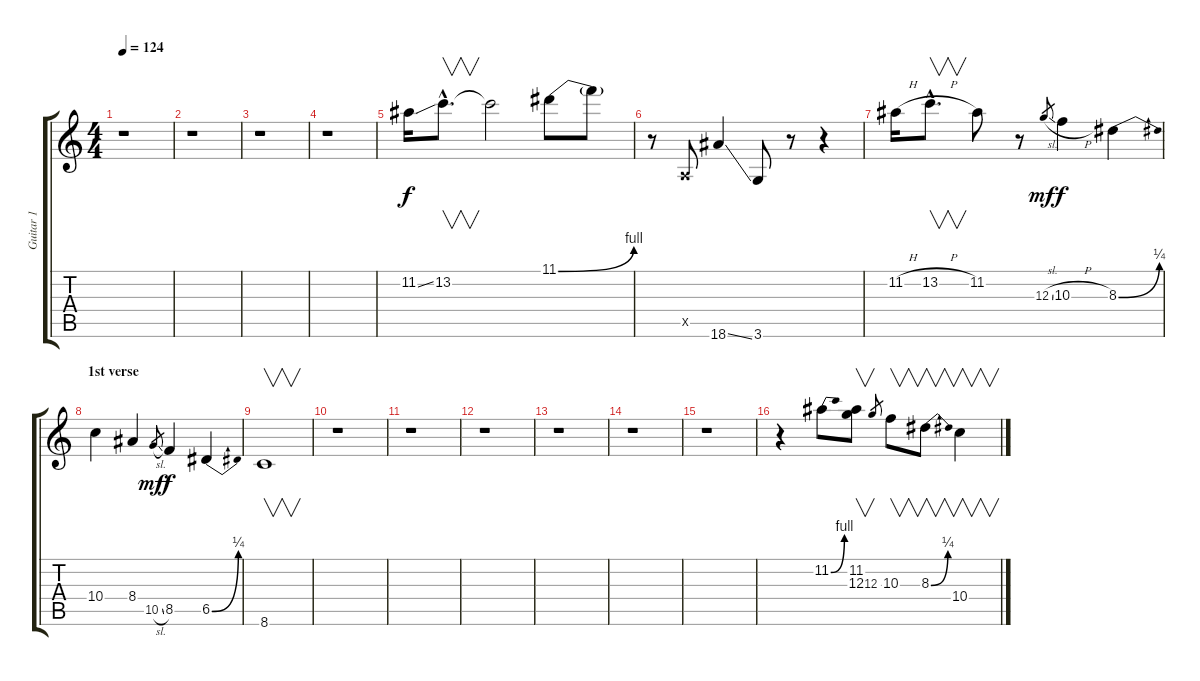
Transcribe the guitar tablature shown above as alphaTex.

\track ("Guitar 1" "Guitar 1") {instrument distortionguitar}
\staff {score tabs}
\tuning (E4 B3 G3 D3 A2 E2) {hide}
\ts (4 4)
\tempo 124
\clef g2
\ks c
r.1{dy f instrument distortionguitar} |
r.1 |
r.1 |
r.1 |
11.2{ss}.16 13.2{hac}.8{v d} 13.2{t}.2 11.1{be (bend 0 0 60 4)}.8 11.1{t}.8 |
r.8 0.5{x}.8 18.6{ss}.4 3.6.8 r.8 r.4 |
11.2{h}.16 13.2{h hac}.8{v d} 11.2.8 r.8 12.3{sl}.8{gr dy mf} 10.3{h}.4{dy f} 8.3{be (bend 0 0 60 1)}.4 |
\section ("" "1st verse")
10.4.4 8.4.4 10.5{sl}.8{gr dy mf} 8.5.4{dy f} 6.5{be (bend 0 0 60 1)}.4 |
8.6.1{v} |
r.1 |
r.1 |
r.1 |
r.1 |
r.1 |
r.1 |
r.4 11.2{be (bend 0 0 60 4)}.8 (11.2 12.3).8{v} 12.3.8{gr} 10.3.8{v} 8.3{be (bend 0 0 60 1)}.8{v} 10.4.4{v}
